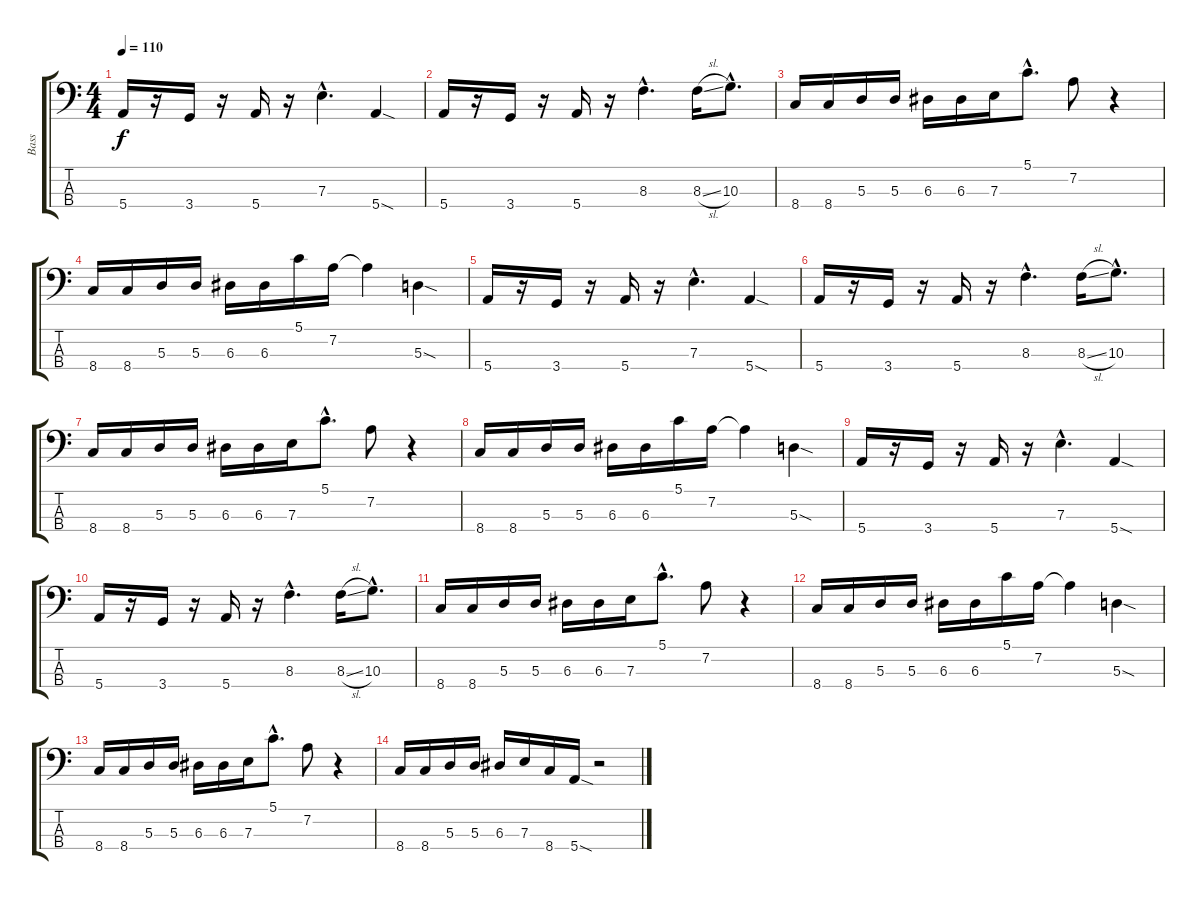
\track ("Bass" "Bass") {instrument slapbass1}
\staff {score tabs}
\tuning (G2 D2 A1 E1) {hide}
\ts (4 4)
\tempo 110
\clef f4
\ks c
5.4.16{dy f} r.16 3.4.16 r.16 5.4.16 r.16 7.3{hac}.4{d} 5.4{sod}.4 |
5.4.16 r.16 3.4.16 r.16 5.4.16 r.16 8.3{hac}.4{d} 8.3{sl}.16 10.3{hac}.8{d} |
8.4.16 8.4.16 5.3.16 5.3.16 6.3.16 6.3.16 7.3.16 5.1{hac}.8{d} 7.2.8 r.4 |
8.4.16 8.4.16 5.3.16 5.3.16 6.3.16 6.3.16 5.1.16 7.2.16 7.2{t}.4 5.3{sod}.4 |
5.4.16 r.16 3.4.16 r.16 5.4.16 r.16 7.3{hac}.4{d} 5.4{sod}.4 |
5.4.16 r.16 3.4.16 r.16 5.4.16 r.16 8.3{hac}.4{d} 8.3{sl}.16 10.3{hac}.8{d} |
8.4.16 8.4.16 5.3.16 5.3.16 6.3.16 6.3.16 7.3.16 5.1{hac}.8{d} 7.2.8 r.4 |
8.4.16 8.4.16 5.3.16 5.3.16 6.3.16 6.3.16 5.1.16 7.2.16 7.2{t}.4 5.3{sod}.4 |
5.4.16 r.16 3.4.16 r.16 5.4.16 r.16 7.3{hac}.4{d} 5.4{sod}.4 |
5.4.16 r.16 3.4.16 r.16 5.4.16 r.16 8.3{hac}.4{d} 8.3{sl}.16 10.3{hac}.8{d} |
8.4.16 8.4.16 5.3.16 5.3.16 6.3.16 6.3.16 7.3.16 5.1{hac}.8{d} 7.2.8 r.4 |
8.4.16 8.4.16 5.3.16 5.3.16 6.3.16 6.3.16 5.1.16 7.2.16 7.2{t}.4 5.3{sod}.4 |
8.4.16 8.4.16 5.3.16 5.3.16 6.3.16 6.3.16 7.3.16 5.1{hac}.8{d} 7.2.8 r.4 |
8.4.16 8.4.16 5.3.16 5.3.16 6.3.16 7.3.16 8.4.16 5.4{sod}.16 r.2
